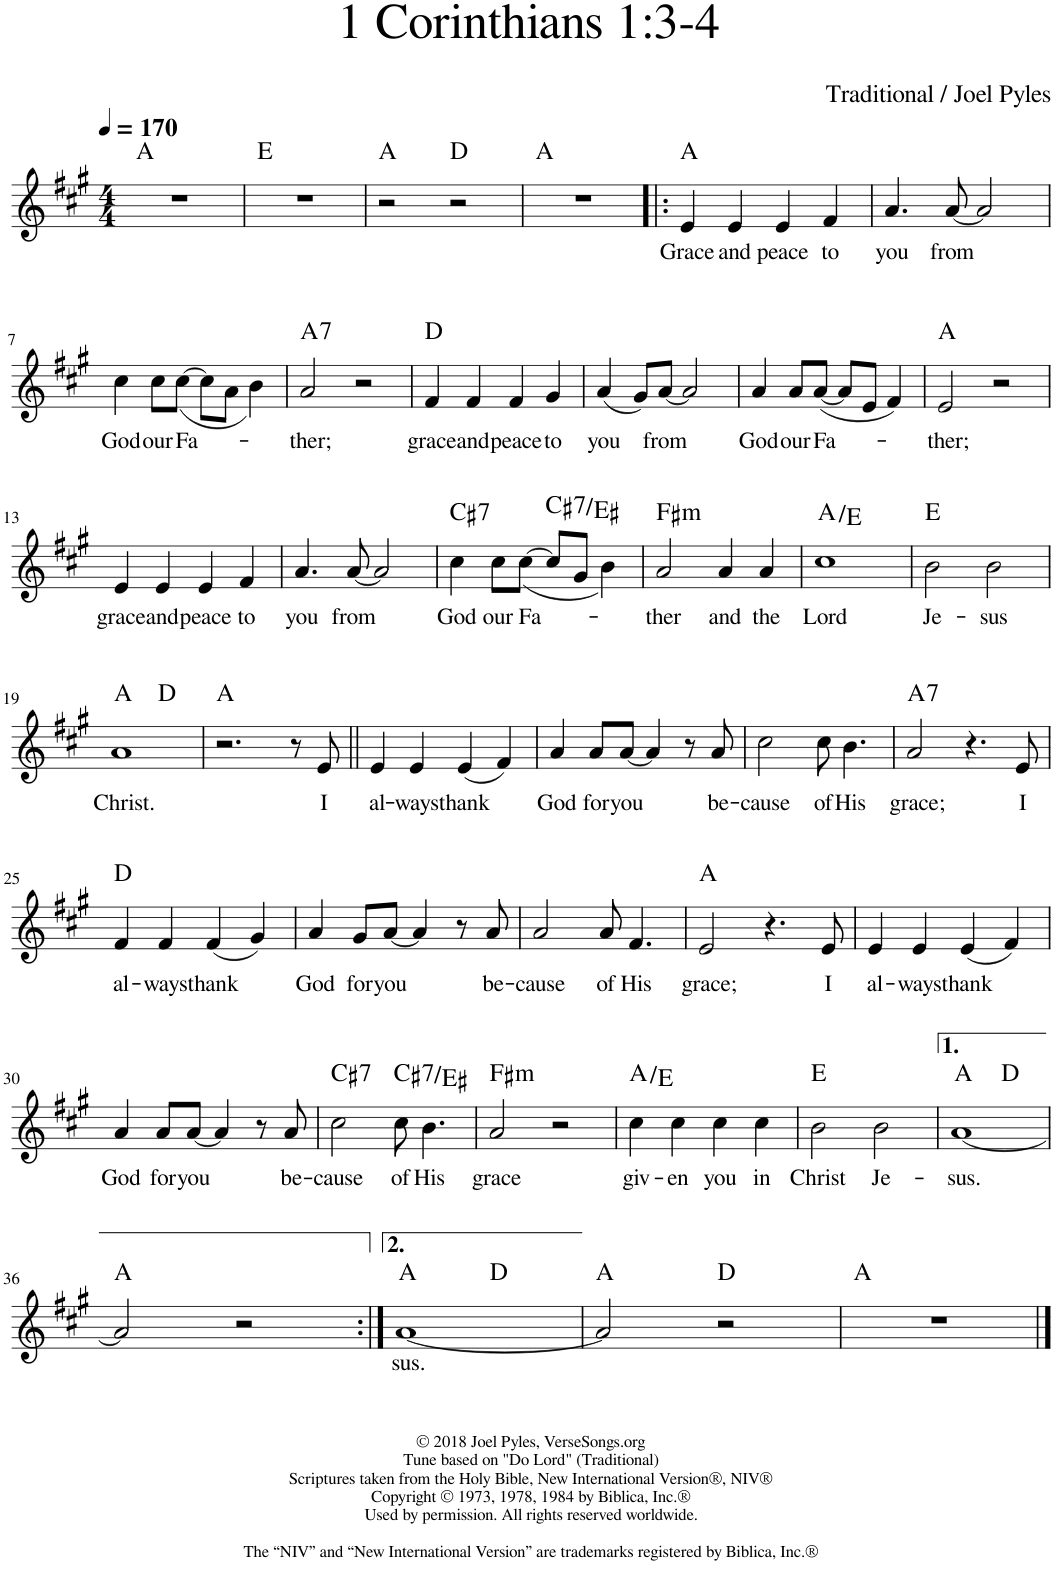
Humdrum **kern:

**kern	**text	**harte
*part1	*part1	*part1
*staff1	*staff1	*
*I"Piano	*	*
*I'Pno.	*	*
*clefG2	*	*
*k[f#c#g#]	*	*
*M4/4	*	*
*MM170	*	*
=1	=1	=1
1r	.	A:maj
=2	=2	=2
1r	.	E:maj
=3	=3	=3
2r	.	A:maj
2r	.	D:maj
=4	=4	=4
1r	.	A:maj
=5!|:	=5!|:	=5!|:
!	!LO:LY:b	!
4e/	Grace	A:maj
!	!LO:LY:b	!
4e/	and	.
!	!LO:LY:b	!
4e/	peace	.
!	!LO:LY:b	!
4f#/	to	.
=6	=6	=6
!	!LO:LY:b	!
4.a/	you	.
!	!LO:LY:b	!
[8a/	from	.
2a/]	.	.
!!LO:LB:g=z
=7	=7	=7
!	!LO:LY:b	!
4cc#\	God	.
!	!LO:LY:b	!
8cc#\L	our	.
!	!LO:LY:b	!
(<[8cc#\J	Fa-	.
8cc#\L]	.	.
8a\J	.	.
4b\)	.	.
=8	=8	=8
!	!LO:LY:b	!LO:H:kt=7
2a/	-ther;	A:7
2r	.	.
=9	=9	=9
!	!LO:LY:b	!
4f#/	grace	D:maj
!	!LO:LY:b	!
4f#/	and	.
!	!LO:LY:b	!
4f#/	peace	.
!	!LO:LY:b	!
4g#/	to	.
=10	=10	=10
!	!LO:LY:b	!
(4a/	you	.
8g#/L)	.	.
!	!LO:LY:b	!
[8a/J	from	.
2a/]	.	.
=11	=11	=11
!	!LO:LY:b	!
4a/	God	.
!	!LO:LY:b	!
8a/L	our	.
!	!LO:LY:b	!
([8a/J	Fa-	.
8a/L]	.	.
8e/J	.	.
4f#/)	.	.
=12	=12	=12
!	!LO:LY:b	!
2e/	-ther;	A:maj
2r	.	.
!!LO:LB:g=z
=13	=13	=13
!	!LO:LY:b	!
4e/	grace	.
!	!LO:LY:b	!
4e/	and	.
!	!LO:LY:b	!
4e/	peace	.
!	!LO:LY:b	!
4f#/	to	.
=14	=14	=14
!	!LO:LY:b	!
4.a/	you	.
!	!LO:LY:b	!
[8a/	from	.
2a/]	.	.
=15	=15	=15
!	!LO:LY:b	!LO:H:kt=7
4cc#\	God	C#:7
!	!LO:LY:b	!
8cc#\L	our	.
!	!LO:LY:b	!
(<[8cc#\J	Fa-	.
!	!	!LO:H:kt=7
8cc#/L]	.	C#:7/3
8g#/J	.	.
4b\)	.	.
=16	=16	=16
!	!LO:LY:b	!LO:H:kt=m
2a/	-ther	F#:min
!	!LO:LY:b	!
4a/	and	.
!	!LO:LY:b	!
4a/	the	.
=17	=17	=17
!	!LO:LY:b	!
1cc#	Lord	A:maj/5
=18	=18	=18
!	!LO:LY:b	!
2b\	Je-	E:maj
!	!LO:LY:b	!
2b\	-sus	.
!!LO:LB:g=z
=19	=19	=19
!	!LO:LY:b	!
*^	*	*
1a	2ryy	Christ.	A:maj
.	2ryy	.	D:maj
*v	*v	*	*
=20	=20	=20
2.r	.	A:maj
8r	.	.
!	!LO:LY:b	!
8e/	I	.
=21||	=21||	=21||
!	!LO:LY:b	!
4e/	al-	.
!	!LO:LY:b	!
4e/	-ways	.
!	!LO:LY:b	!
(4e/	thank	.
4f#/)	.	.
=22	=22	=22
!	!LO:LY:b	!
4a/	God	.
!	!LO:LY:b	!
8a/L	for	.
!	!LO:LY:b	!
[8a/J	you	.
4a/]	.	.
8r	.	.
!	!LO:LY:b	!
8a/	be-	.
=23	=23	=23
!	!LO:LY:b	!
2cc#\	-cause	.
!	!LO:LY:b	!
8cc#\	of	.
!	!LO:LY:b	!
4.b\	His	.
=24	=24	=24
!	!LO:LY:b	!LO:H:kt=7
2a/	grace;	A:7
4.r	.	.
!	!LO:LY:b	!
8e/	I	.
!!LO:LB:g=z
=25	=25	=25
!	!LO:LY:b	!
4f#/	al-	D:maj
!	!LO:LY:b	!
4f#/	-ways	.
!	!LO:LY:b	!
(4f#/	thank	.
4g#/)	.	.
=26	=26	=26
!	!LO:LY:b	!
4a/	God	.
!	!LO:LY:b	!
8g#/L	for	.
!	!LO:LY:b	!
[8a/J	you	.
4a/]	.	.
8r	.	.
!	!LO:LY:b	!
8a/	be-	.
=27	=27	=27
!	!LO:LY:b	!
2a/	-cause	.
!	!LO:LY:b	!
8a/	of	.
!	!LO:LY:b	!
4.f#/	His	.
=28	=28	=28
!	!LO:LY:b	!
2e/	grace;	A:maj
4.r	.	.
!	!LO:LY:b	!
8e/	I	.
=29	=29	=29
!	!LO:LY:b	!
4e/	al-	.
!	!LO:LY:b	!
4e/	-ways	.
!	!LO:LY:b	!
(4e/	thank	.
4f#/)	.	.
!!LO:LB:g=z
=30	=30	=30
!	!LO:LY:b	!
4a/	God	.
!	!LO:LY:b	!
8a/L	for	.
!	!LO:LY:b	!
[8a/J	you	.
4a/]	.	.
8r	.	.
!	!LO:LY:b	!
8a/	be-	.
=31	=31	=31
!	!LO:LY:b	!LO:H:kt=7
2cc#\	-cause	C#:7
!	!LO:LY:b	!LO:H:kt=7
8cc#\	of	C#:7/3
!	!LO:LY:b	!
4.b\	His	.
=32	=32	=32
!	!LO:LY:b	!LO:H:kt=m
2a/	grace	F#:min
2r	.	.
=33	=33	=33
!	!LO:LY:b	!
4cc#\	giv-	A:maj/5
!	!LO:LY:b	!
4cc#\	-en	.
!	!LO:LY:b	!
4cc#\	you	.
!	!LO:LY:b	!
4cc#\	in	.
=34	=34	=34
!	!LO:LY:b	!
2b\	Christ	E:maj
!	!LO:LY:b	!
2b\	Je-	.
=35	=35	=35
!	!LO:LY:b	!
*^	*	*
[1a	2ryy	-sus.	A:maj
.	2ryy	.	D:maj
*v	*v	*	*
!!LO:LB:g=z
=36	=36	=36
2a/]	.	A:maj
2r	.	.
=37:|!	=37:|!	=37:|!
!	!LO:LY:b	!
*^	*	*
[1a	2ryy	sus.	A:maj
.	2ryy	.	D:maj
*v	*v	*	*
=38	=38	=38
2a/]	.	A:maj
2r	.	D:maj
=39	=39	=39
1r	.	A:maj
==	==	==
*-	*-	*-
